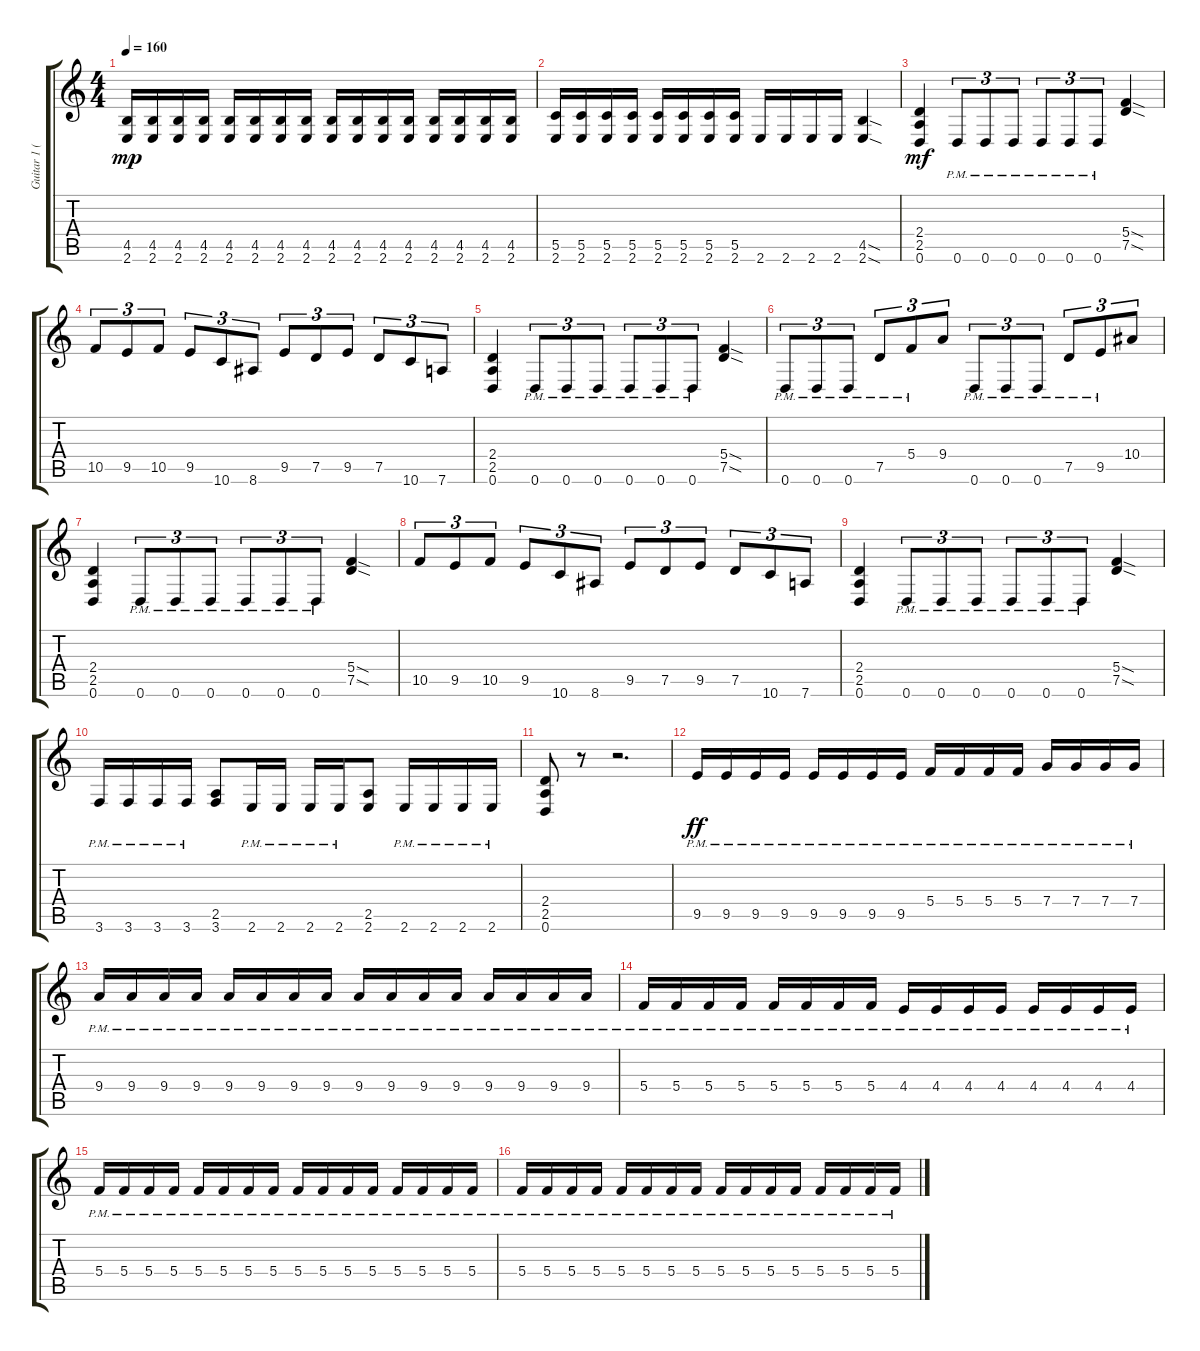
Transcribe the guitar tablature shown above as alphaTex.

\track ("Guitar 1 (Andrea)" "Guitar 1 (") {instrument distortionguitar}
\staff {score tabs}
\tuning (D4 A3 F3 C3 G2 D2) {hide}
\ts (4 4)
\tempo 160
\clef g2
\ks c
(4.5 2.6).16{dy mp} (4.5 2.6).16 (4.5 2.6).16 (4.5 2.6).16 (4.5 2.6).16 (4.5 2.6).16 (4.5 2.6).16 (4.5 2.6).16 (4.5 2.6).16 (4.5 2.6).16 (4.5 2.6).16 (4.5 2.6).16 (4.5 2.6).16 (4.5 2.6).16 (4.5 2.6).16 (4.5 2.6).16 |
(5.5 2.6).16 (5.5 2.6).16 (5.5 2.6).16 (5.5 2.6).16 (5.5 2.6).16 (5.5 2.6).16 (5.5 2.6).16 (5.5 2.6).16 2.6.16 2.6.16 2.6.16 2.6.16 (4.5{sod} 2.6{sod}).4 |
(2.4 2.5 0.6).4{dy mf} 0.6{pm}.8{tu (3 2)} 0.6{pm}.8{tu (3 2)} 0.6{pm}.8{tu (3 2)} 0.6{pm}.8{tu (3 2)} 0.6{pm}.8{tu (3 2)} 0.6{pm}.8{tu (3 2)} (5.4{sod} 7.5{sod}).4 |
10.5.8{tu (3 2)} 9.5.8{tu (3 2)} 10.5.8{tu (3 2)} 9.5.8{tu (3 2)} 10.6.8{tu (3 2)} 8.6.8{tu (3 2)} 9.5.8{tu (3 2)} 7.5.8{tu (3 2)} 9.5.8{tu (3 2)} 7.5.8{tu (3 2)} 10.6.8{tu (3 2)} 7.6.8{tu (3 2)} |
(2.4 2.5 0.6).4 0.6{pm}.8{tu (3 2)} 0.6{pm}.8{tu (3 2)} 0.6{pm}.8{tu (3 2)} 0.6{pm}.8{tu (3 2)} 0.6{pm}.8{tu (3 2)} 0.6{pm}.8{tu (3 2)} (5.4{sod} 7.5{sod}).4 |
0.6{pm}.8{tu (3 2)} 0.6{pm}.8{tu (3 2)} 0.6{pm}.8{tu (3 2)} 7.5{pm}.8{tu (3 2)} 5.4{pm}.8{tu (3 2)} 9.4.8{tu (3 2)} 0.6{pm}.8{tu (3 2)} 0.6{pm}.8{tu (3 2)} 0.6{pm}.8{tu (3 2)} 7.5{pm}.8{tu (3 2)} 9.5{pm}.8{tu (3 2)} 10.4.8{tu (3 2)} |
(2.4 2.5 0.6).4 0.6{pm}.8{tu (3 2)} 0.6{pm}.8{tu (3 2)} 0.6{pm}.8{tu (3 2)} 0.6{pm}.8{tu (3 2)} 0.6{pm}.8{tu (3 2)} 0.6{pm}.8{tu (3 2)} (5.4{sod} 7.5{sod}).4 |
10.5.8{tu (3 2)} 9.5.8{tu (3 2)} 10.5.8{tu (3 2)} 9.5.8{tu (3 2)} 10.6.8{tu (3 2)} 8.6.8{tu (3 2)} 9.5.8{tu (3 2)} 7.5.8{tu (3 2)} 9.5.8{tu (3 2)} 7.5.8{tu (3 2)} 10.6.8{tu (3 2)} 7.6.8{tu (3 2)} |
(2.4 2.5 0.6).4 0.6{pm}.8{tu (3 2)} 0.6{pm}.8{tu (3 2)} 0.6{pm}.8{tu (3 2)} 0.6{pm}.8{tu (3 2)} 0.6{pm}.8{tu (3 2)} 0.6{pm}.8{tu (3 2)} (5.4{sod} 7.5{sod}).4 |
3.6{pm}.16 3.6{pm}.16 3.6{pm}.16 3.6{pm}.16 (2.5 3.6).8 2.6{pm}.16 2.6{pm}.16 2.6{pm}.16 2.6{pm}.16 (2.5 2.6).8 2.6{pm}.16 2.6{pm}.16 2.6{pm}.16 2.6{pm}.16 |
(2.4 2.5 0.6).8 r.8 r.2{d} |
9.5{pm}.16{dy ff} 9.5{pm}.16 9.5{pm}.16 9.5{pm}.16 9.5{pm}.16 9.5{pm}.16 9.5{pm}.16 9.5{pm}.16 5.4{pm}.16 5.4{pm}.16 5.4{pm}.16 5.4{pm}.16 7.4{pm}.16 7.4{pm}.16 7.4{pm}.16 7.4{pm}.16 |
9.4{pm}.16 9.4{pm}.16 9.4{pm}.16 9.4{pm}.16 9.4{pm}.16 9.4{pm}.16 9.4{pm}.16 9.4{pm}.16 9.4{pm}.16 9.4{pm}.16 9.4{pm}.16 9.4{pm}.16 9.4{pm}.16 9.4{pm}.16 9.4{pm}.16 9.4{pm}.16 |
5.4{pm}.16 5.4{pm}.16 5.4{pm}.16 5.4{pm}.16 5.4{pm}.16 5.4{pm}.16 5.4{pm}.16 5.4{pm}.16 4.4{pm}.16 4.4{pm}.16 4.4{pm}.16 4.4{pm}.16 4.4{pm}.16 4.4{pm}.16 4.4{pm}.16 4.4{pm}.16 |
5.4{pm}.16 5.4{pm}.16 5.4{pm}.16 5.4{pm}.16 5.4{pm}.16 5.4{pm}.16 5.4{pm}.16 5.4{pm}.16 5.4{pm}.16 5.4{pm}.16 5.4{pm}.16 5.4{pm}.16 5.4{pm}.16 5.4{pm}.16 5.4{pm}.16 5.4{pm}.16 |
5.4{pm}.16 5.4{pm}.16 5.4{pm}.16 5.4{pm}.16 5.4{pm}.16 5.4{pm}.16 5.4{pm}.16 5.4{pm}.16 5.4{pm}.16 5.4{pm}.16 5.4{pm}.16 5.4{pm}.16 5.4{pm}.16 5.4{pm}.16 5.4{pm}.16 5.4{pm}.16
